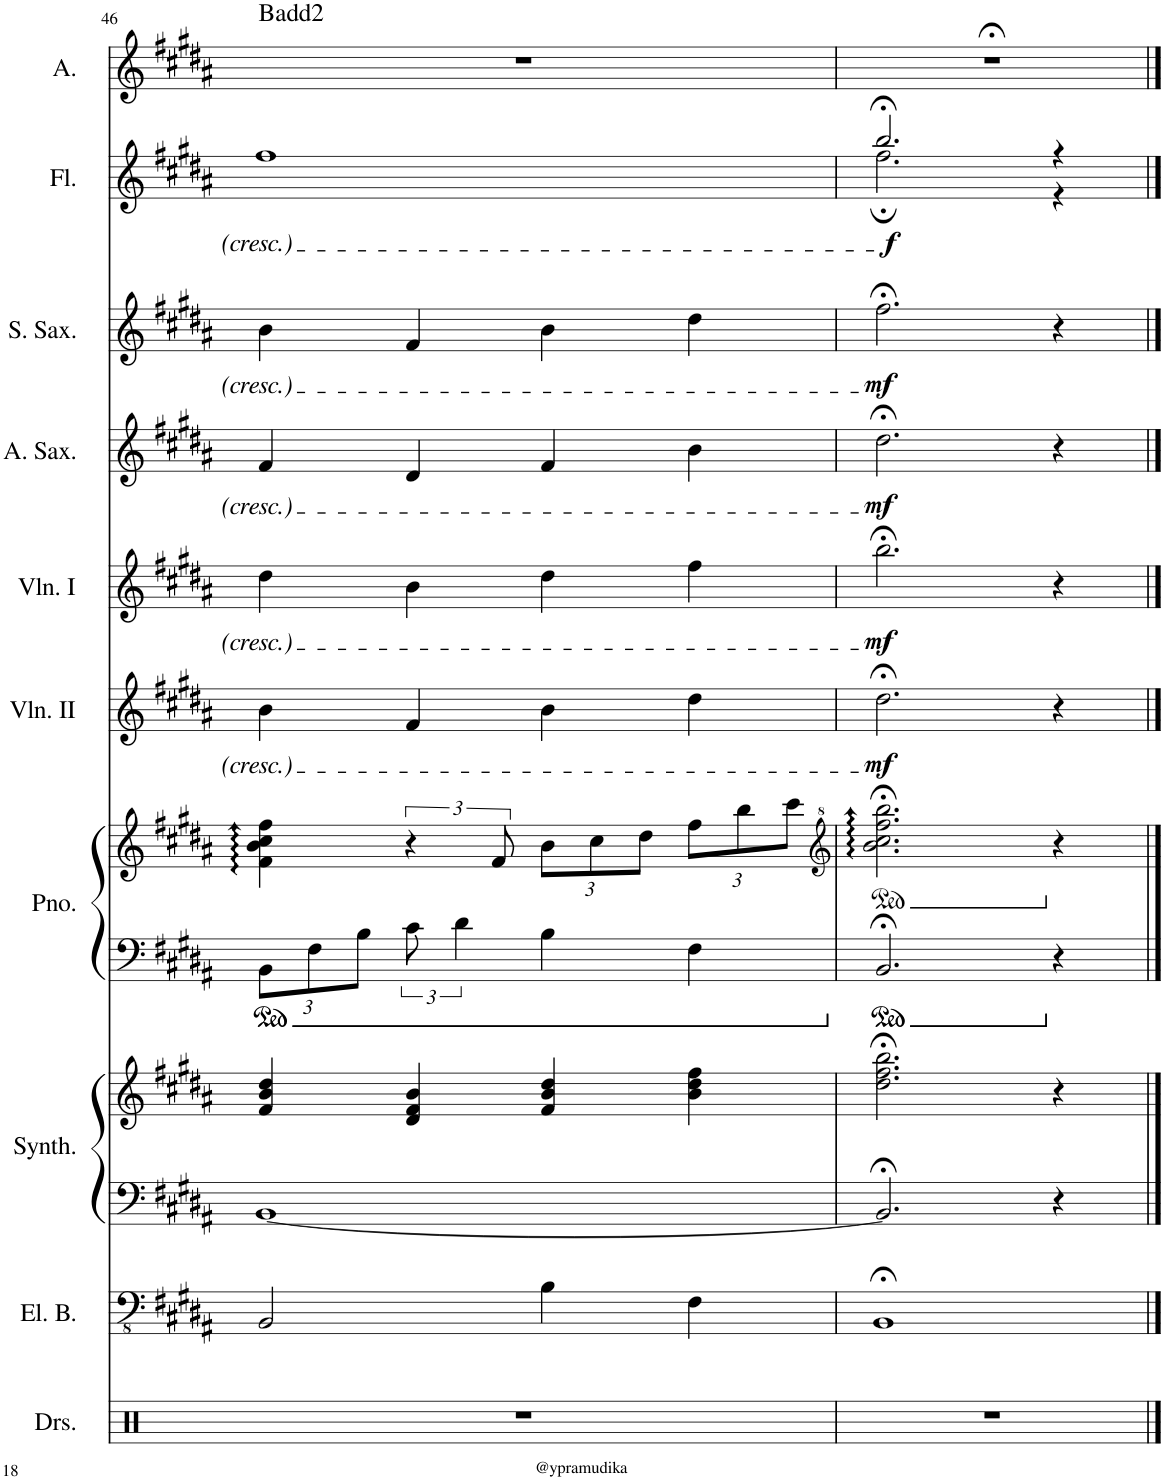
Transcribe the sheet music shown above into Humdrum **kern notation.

**kern	**kern	**kern	**kern	**kern	**kern	**kern	**dynam	**kern	**dynam	**kern	**dynam	**kern	**dynam	**kern	**dynam	**kern	**harte
*part10	*part9	*part8	*part8	*part7	*part7	*part6	*part6	*part5	*part5	*part4	*part4	*part3	*part3	*part2	*part2	*part1	*part1
*staff12	*staff11	*staff10	*staff9	*staff8	*staff7	*staff6	*staff6	*staff5	*staff5	*staff4	*staff4	*staff3	*staff3	*staff2	*staff2	*staff1	*
*I"Drumset	*I"Electric Bass	*I"String Synthesizer	*	*I"Piano	*	*I"Violin II	*	*I"Violin I	*	*I"Alto Saxophone	*	*I"Soprano Saxophone	*	*I"Flute	*	*I"Alto	*
*I'Drs.	*I'El. B.	*I'Synth.	*	*I'Pno.	*	*I'Vln. II	*	*I'Vln. I	*	*I'A. Sax.	*	*I'S. Sax.	*	*I'Fl.	*	*I'A.	*
!!LO:PB:g=z
*clefX	*clefFv4	*clefF4	*clefG2	*clefF4	*clefG2	*clefG2	*	*clefG2	*	*clefG2	*	*clefG2	*	*clefG2	*	*clefG2	*
*	*	*	*	*	*	*	*	*	*	*ITrd5c9	*	*ITrd1c2	*	*	*	*	*
*k[f#c#g#]	*k[f#c#g#d#a#]	*k[f#c#g#d#a#]	*k[f#c#g#d#a#]	*k[f#c#g#d#a#]	*k[f#c#g#d#a#]	*k[f#c#g#d#a#]	*	*k[f#c#g#d#a#]	*	*k[f#c#g#d#a#]	*	*k[f#c#g#d#a#]	*	*k[f#c#g#d#a#]	*	*k[f#c#g#d#a#]	*
*M4/4	*M4/4	*M4/4	*M4/4	*M4/4	*M4/4	*M4/4	*	*M4/4	*	*M4/4	*	*M4/4	*	*M4/4	*	*M4/4	*
*	*	*	*	*Xbrackettup	*	*	*	*	*	*	*	*	*	*	*	*	*
=46	=46	=46	=46	=46	=46	=46	=46	=46	=46	=46	=46	=46	=46	=46	=46	=46	=46
1r	2BBB/	[1BB	4f#/ 4b/ 4dd#/	12BB\L	4f#\ 4b\ 4cc#\ 4ff#\	4b\	.	4dd#\	.	4f#/	.	4b\	.	1ff#	.	1r	B:maj(2)
.	.	.	.	12F#\	.	.	.	.	.	.	.	.	.	.	.	.	.
.	.	.	.	12B\J	.	.	.	.	.	.	.	.	.	.	.	.	.
*	*	*	*	*brackettup	*	*	*	*	*	*	*	*	*	*	*	*	*
.	.	.	4d#/ 4f#/ 4b/	12c#\	6r	4f#/	.	4b\	.	4d#/	.	4f#/	.	.	.	.	.
.	.	.	.	6d#\	.	.	.	.	.	.	.	.	.	.	.	.	.
.	.	.	.	.	12f#/	.	.	.	.	.	.	.	.	.	.	.	.
*	*	*	*	*	*Xbrackettup	*	*	*	*	*	*	*	*	*	*	*	*
.	4BB\	.	4f#/ 4b/ 4dd#/	4B\	12b\L	4b\	.	4dd#\	.	4f#/	.	4b\	.	.	.	.	.
.	.	.	.	.	12cc#\	.	.	.	.	.	.	.	.	.	.	.	.
.	.	.	.	.	12dd#\J	.	.	.	.	.	.	.	.	.	.	.	.
.	4FF#\	.	4b\ 4dd#\ 4ff#\	4F#\	12ff#\L	4dd#\	.	4ff#\	.	4b\	.	4dd#\	.	.	.	.	.
.	.	.	.	.	12bb\	.	.	.	.	.	.	.	.	.	.	.	.
.	.	.	.	.	12ccc#\J	.	.	.	.	.	.	.	.	.	.	.	.
=47	=47	=47	=47	=47	=47	=47	=47	=47	=47	=47	=47	=47	=47	=47	=47	=47	=47
*	*	*	*	*	*clefG^2	*	*	*	*	*	*	*	*	*	*	*	*
*	*	*	*	*	*ped	*	*	*	*	*	*	*	*	*	*	*	*
*	*	*	*	*	*	*	*	*	*	*	*	*	*	*^	*	*	*
!	!	!	!	!	!	!	!LO:DY:b	!	!LO:DY:b	!	!LO:DY:b	!	!LO:DY:b	!	!	!LO:DY:b	!	!
1r	1BBB;<	2.BB;</]	2.dd#\;< 2.ff#\;< 2.bb\;<	2.BB;</	2.bb\;< 2.ccc#\;< 2.fff#\;< 2.bbb\;<	2.dd#;<\	mf	2.bb;<\	mf	2.dd#;<\	mf	2.ff#;<\	mf	2.bb;</	2.ff#;\	f	1r;<	.
*	*	*	*	*	*Xped	*	*	*	*	*	*	*	*	*	*	*	*	*
.	.	4r	4r	4r	4r	4r	.	4r	.	4r	.	4r	.	4r	4r	.	.	.
*	*	*	*	*	*	*	*	*	*	*	*	*	*	*v	*v	*	*	*
==	==	==	==	==	==	==	==	==	==	==	==	==	==	==	==	==	==
*-	*-	*-	*-	*-	*-	*-	*-	*-	*-	*-	*-	*-	*-	*-	*-	*-	*-
